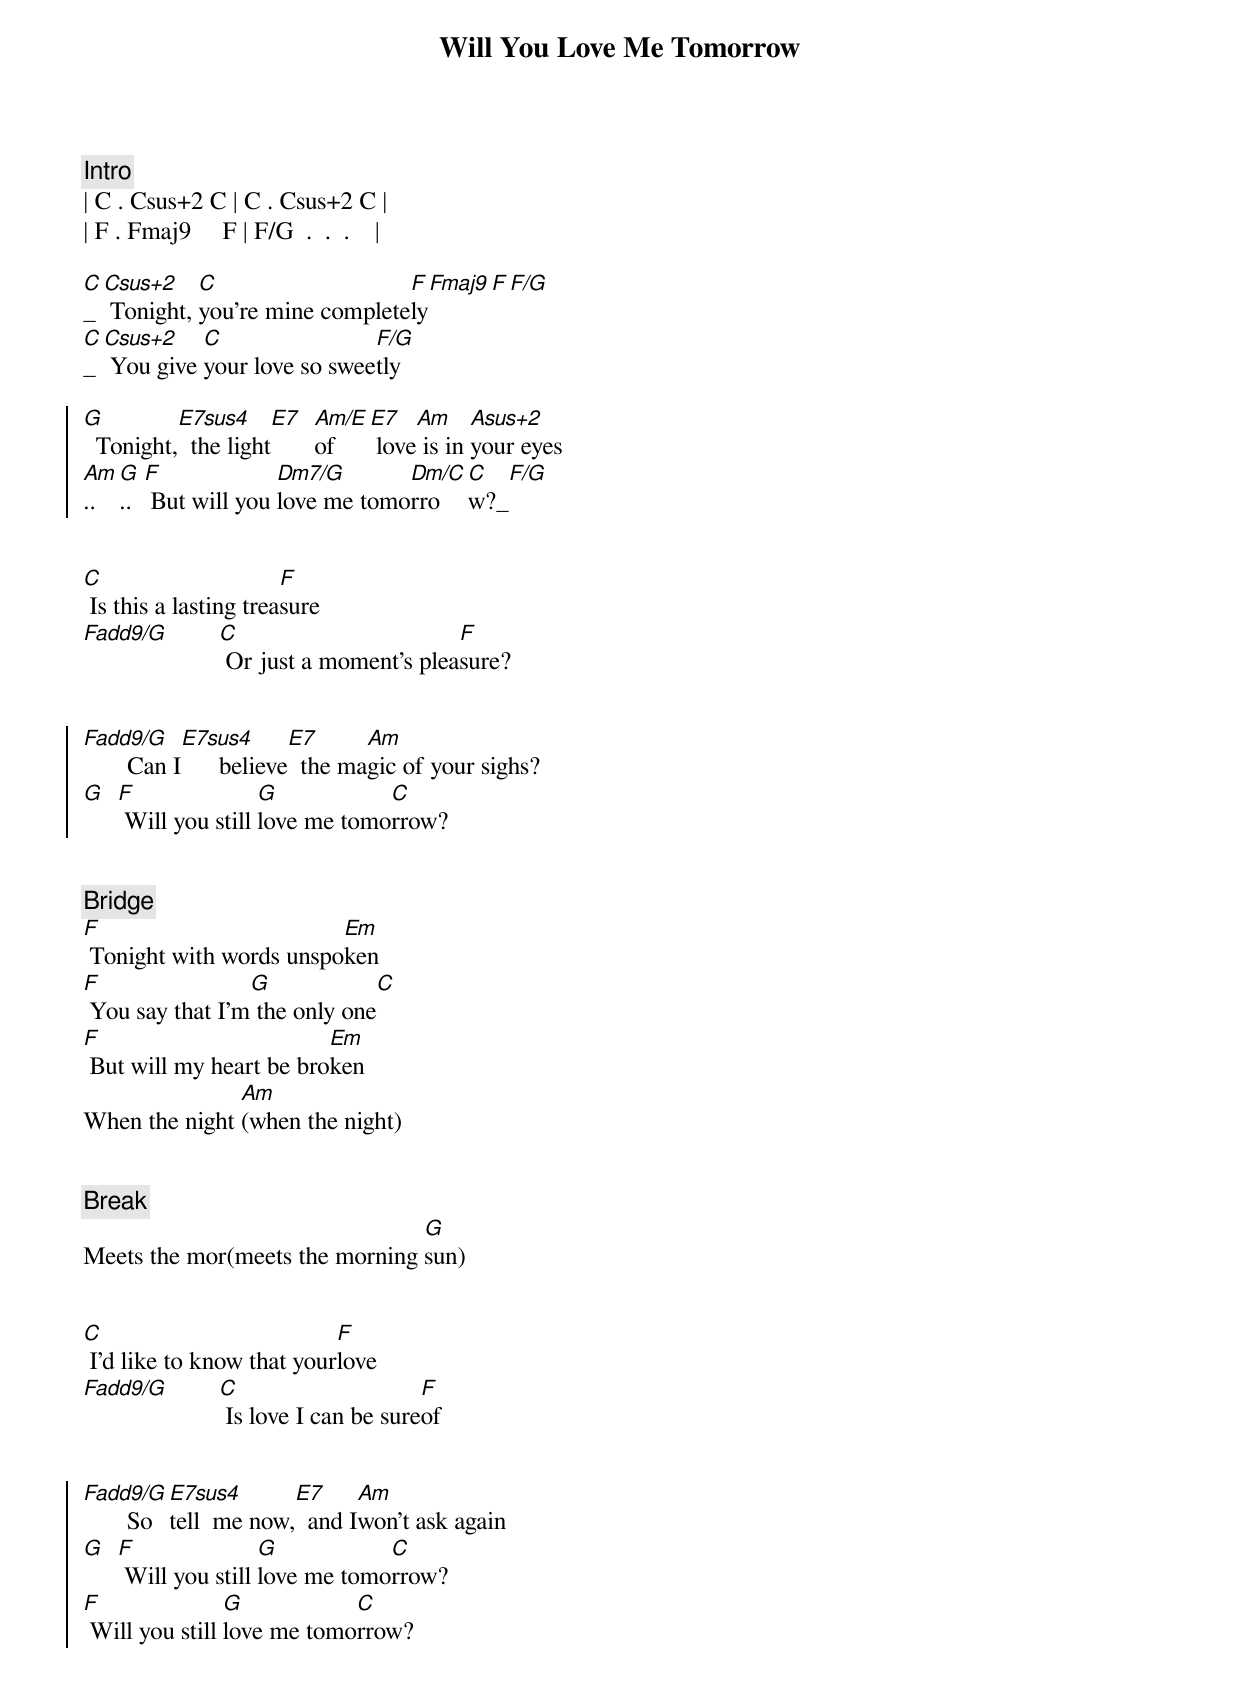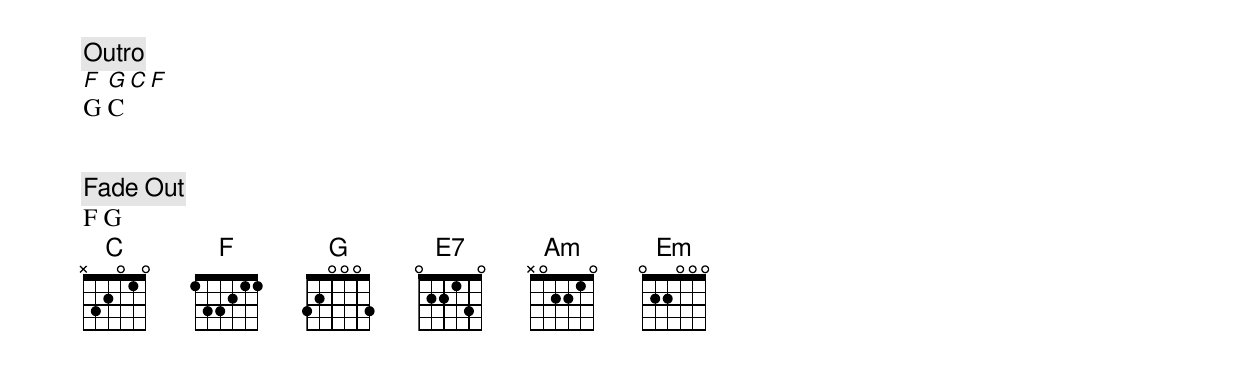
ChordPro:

{title: Will You Love Me Tomorrow}
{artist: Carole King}
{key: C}
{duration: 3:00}
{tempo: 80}

{comment: Intro}
| C . Csus+2 C | C . Csus+2 C |
| F . Fmaj9     F | F/G  .  .  .    |

{start_of_verse}
[C]_[Csus+2] Tonight, [C]you're mine complete[F]ly[Fmaj9][F][F/G]
[C]_[Csus+2] You give [C]your love so swee[F/G]tly
{end_of_verse}

{start_of_chorus}
[G]  Tonight,[E7sus4]  the light[E7]  [Am/E]of[E7] love[Am] is in [Asus+2]your eyes
[Am]..[G]..  [F] But will you [Dm7/G]love me tomo[Dm/C]rro[C]w?_[F/G]
{end_of_chorus}


{start_of_verse}
[C] Is this a lasting trea[F]sure
[Fadd9/G]        [C] Or just a moment's plea[F]sure?
{end_of_verse}


{start_of_chorus}
[Fadd9/G]       Can I[E7sus4]      believe[E7]  the ma[Am]gic of your sighs?
[G]  [F] Will you still [G]love me tomo[C]rrow?
{end_of_chorus}


{comment: Bridge}
[F] Tonight with words unspo[Em]ken
[F] You say that I'm[G] the only one[C]
[F] But will my heart be bro[Em]ken
When the night [Am](when the night)


{comment: Break}
Meets the mor(meets the morning [G]sun)


{start_of_verse}
[C] I'd like to know that your[F]love
[Fadd9/G]        [C] Is love I can be sure[F]of
{end_of_verse}


{start_of_chorus}
[Fadd9/G]       So [E7sus4]tell  me now,[E7]  and I[Am]won't ask again
[G]  [F] Will you still [G]love me tomo[C]rrow?
[F] Will you still [G]love me tomo[C]rrow?
{end_of_chorus}


{comment: Outro}
[F]G [G]C[C][F]


{comment: Fade Out}
F G
